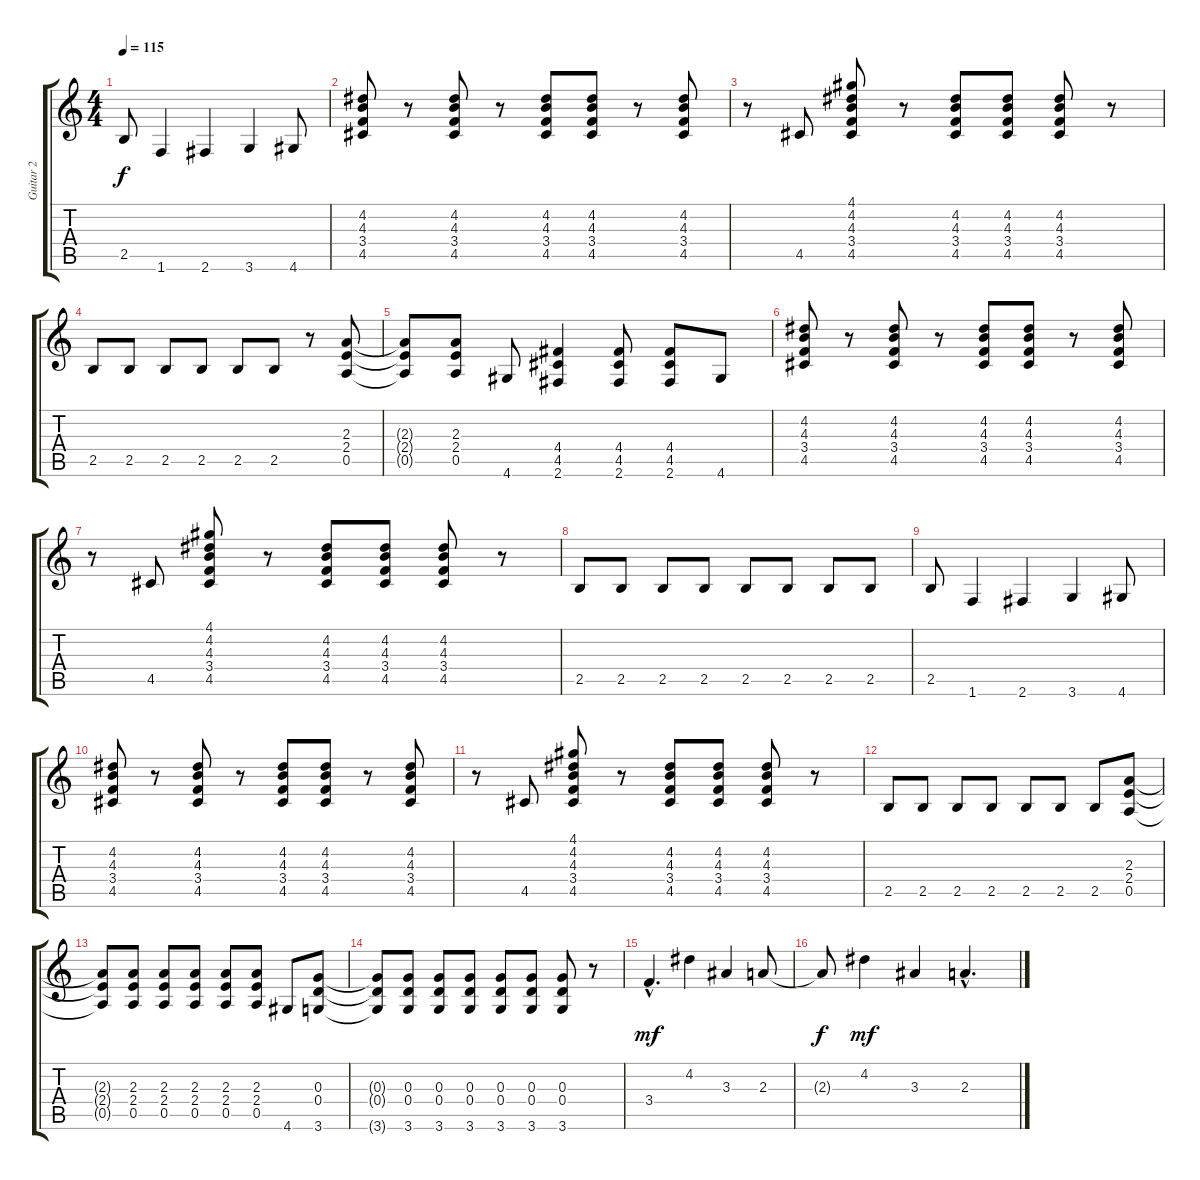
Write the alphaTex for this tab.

\track ("Guitar 2" "Guitar 2") {instrument distortionguitar}
\staff {score tabs}
\tuning (E4 B3 G3 D3 A2 E2) {hide}
\ts (4 4)
\tempo 115
\clef g2
\ks c
2.5.8{dy f} 1.6.4 2.6.4 3.6.4 4.6.8 |
(4.2 4.3 3.4 4.5).8 r.8 (4.2 4.3 3.4 4.5).8 r.8 (4.2 4.3 3.4 4.5).8 (4.2 4.3 3.4 4.5).8 r.8 (4.2 4.3 3.4 4.5).8 |
r.8 4.5.8 (4.1 4.2 4.3 3.4 4.5).8 r.8 (4.2 4.3 3.4 4.5).8 (4.2 4.3 3.4 4.5).8 (4.2 4.3 3.4 4.5).8 r.8 |
2.5.8 2.5.8 2.5.8 2.5.8 2.5.8 2.5.8 r.8 (2.3 2.4 0.5).8 |
(2.3{t} 2.4{t} 0.5{t}).8 (2.3 2.4 0.5).8 4.6.8 (4.4 4.5 2.6).4 (4.4 4.5 2.6).8 (4.4 4.5 2.6).8 4.6.8 |
(4.2 4.3 3.4 4.5).8 r.8 (4.2 4.3 3.4 4.5).8 r.8 (4.2 4.3 3.4 4.5).8 (4.2 4.3 3.4 4.5).8 r.8 (4.2 4.3 3.4 4.5).8 |
r.8 4.5.8 (4.1 4.2 4.3 3.4 4.5).8 r.8 (4.2 4.3 3.4 4.5).8 (4.2 4.3 3.4 4.5).8 (4.2 4.3 3.4 4.5).8 r.8 |
2.5.8 2.5.8 2.5.8 2.5.8 2.5.8 2.5.8 2.5.8 2.5.8 |
2.5.8 1.6.4 2.6.4 3.6.4 4.6.8 |
(4.2 4.3 3.4 4.5).8 r.8 (4.2 4.3 3.4 4.5).8 r.8 (4.2 4.3 3.4 4.5).8 (4.2 4.3 3.4 4.5).8 r.8 (4.2 4.3 3.4 4.5).8 |
r.8 4.5.8 (4.1 4.2 4.3 3.4 4.5).8 r.8 (4.2 4.3 3.4 4.5).8 (4.2 4.3 3.4 4.5).8 (4.2 4.3 3.4 4.5).8 r.8 |
2.5.8 2.5.8 2.5.8 2.5.8 2.5.8 2.5.8 2.5.8 (2.3 2.4 0.5).8 |
(2.3{t} 2.4{t} 0.5{t}).8 (2.3 2.4 0.5).8 (2.3 2.4 0.5).8 (2.3 2.4 0.5).8 (2.3 2.4 0.5).8 (2.3 2.4 0.5).8 4.6.8 (0.3 0.4 3.6).8 |
(0.3{t} 0.4{t} 3.6{t}).8 (0.3 0.4 3.6).8 (0.3 0.4 3.6).8 (0.3 0.4 3.6).8 (0.3 0.4 3.6).8 (0.3 0.4 3.6).8 (0.3 0.4 3.6).8 r.8 |
3.4{hac}.4{d dy mf balance 8} 4.2.4{balance 2} 3.3.4{balance 2} 2.3.8{balance 6} |
2.3{t}.8{dy f} 4.2.4{dy mf balance 10} 3.3.4{balance 14} 2.3{hac}.4{d balance 14}
